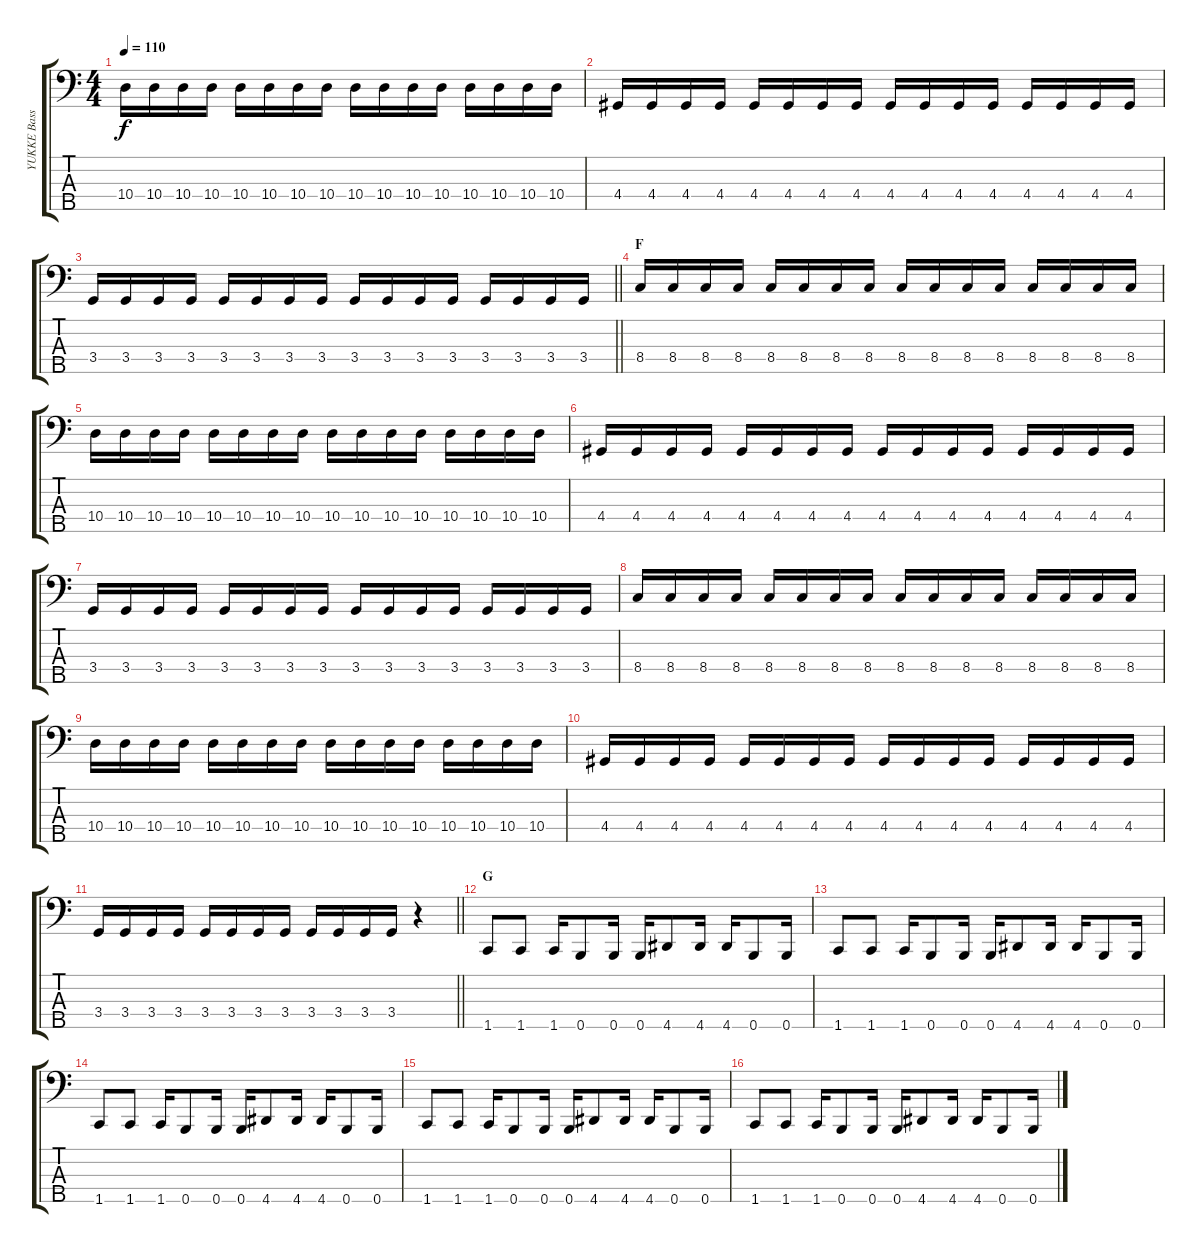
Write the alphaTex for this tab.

\track ("YUKKE Bass" "YUKKE Bass") {instrument electricbassfinger}
\staff {score tabs}
\tuning (G2 D2 A1 E1 B0) {hide}
\ts (4 4)
\tempo 110
\clef f4
\ks c
10.4.16{dy f} 10.4.16 10.4.16 10.4.16 10.4.16 10.4.16 10.4.16 10.4.16 10.4.16 10.4.16 10.4.16 10.4.16 10.4.16 10.4.16 10.4.16 10.4.16 |
4.4.16 4.4.16 4.4.16 4.4.16 4.4.16 4.4.16 4.4.16 4.4.16 4.4.16 4.4.16 4.4.16 4.4.16 4.4.16 4.4.16 4.4.16 4.4.16 |
\barLineRight lightlight
3.4.16 3.4.16 3.4.16 3.4.16 3.4.16 3.4.16 3.4.16 3.4.16 3.4.16 3.4.16 3.4.16 3.4.16 3.4.16 3.4.16 3.4.16 3.4.16 |
\section ("" "F")
8.4.16 8.4.16 8.4.16 8.4.16 8.4.16 8.4.16 8.4.16 8.4.16 8.4.16 8.4.16 8.4.16 8.4.16 8.4.16 8.4.16 8.4.16 8.4.16 |
10.4.16 10.4.16 10.4.16 10.4.16 10.4.16 10.4.16 10.4.16 10.4.16 10.4.16 10.4.16 10.4.16 10.4.16 10.4.16 10.4.16 10.4.16 10.4.16 |
4.4.16 4.4.16 4.4.16 4.4.16 4.4.16 4.4.16 4.4.16 4.4.16 4.4.16 4.4.16 4.4.16 4.4.16 4.4.16 4.4.16 4.4.16 4.4.16 |
3.4.16 3.4.16 3.4.16 3.4.16 3.4.16 3.4.16 3.4.16 3.4.16 3.4.16 3.4.16 3.4.16 3.4.16 3.4.16 3.4.16 3.4.16 3.4.16 |
8.4.16 8.4.16 8.4.16 8.4.16 8.4.16 8.4.16 8.4.16 8.4.16 8.4.16 8.4.16 8.4.16 8.4.16 8.4.16 8.4.16 8.4.16 8.4.16 |
10.4.16 10.4.16 10.4.16 10.4.16 10.4.16 10.4.16 10.4.16 10.4.16 10.4.16 10.4.16 10.4.16 10.4.16 10.4.16 10.4.16 10.4.16 10.4.16 |
4.4.16 4.4.16 4.4.16 4.4.16 4.4.16 4.4.16 4.4.16 4.4.16 4.4.16 4.4.16 4.4.16 4.4.16 4.4.16 4.4.16 4.4.16 4.4.16 |
\barLineRight lightlight
3.4.16 3.4.16 3.4.16 3.4.16 3.4.16 3.4.16 3.4.16 3.4.16 3.4.16 3.4.16 3.4.16 3.4.16 r.4 |
\section ("" "G")
1.5.8 1.5.8 1.5.16 0.5.8 0.5.16 0.5.16 4.5.8 4.5.16 4.5.16 0.5.8 0.5.16 |
1.5.8 1.5.8 1.5.16 0.5.8 0.5.16 0.5.16 4.5.8 4.5.16 4.5.16 0.5.8 0.5.16 |
1.5.8 1.5.8 1.5.16 0.5.8 0.5.16 0.5.16 4.5.8 4.5.16 4.5.16 0.5.8 0.5.16 |
1.5.8 1.5.8 1.5.16 0.5.8 0.5.16 0.5.16 4.5.8 4.5.16 4.5.16 0.5.8 0.5.16 |
1.5.8 1.5.8 1.5.16 0.5.8 0.5.16 0.5.16 4.5.8 4.5.16 4.5.16 0.5.8 0.5.16
